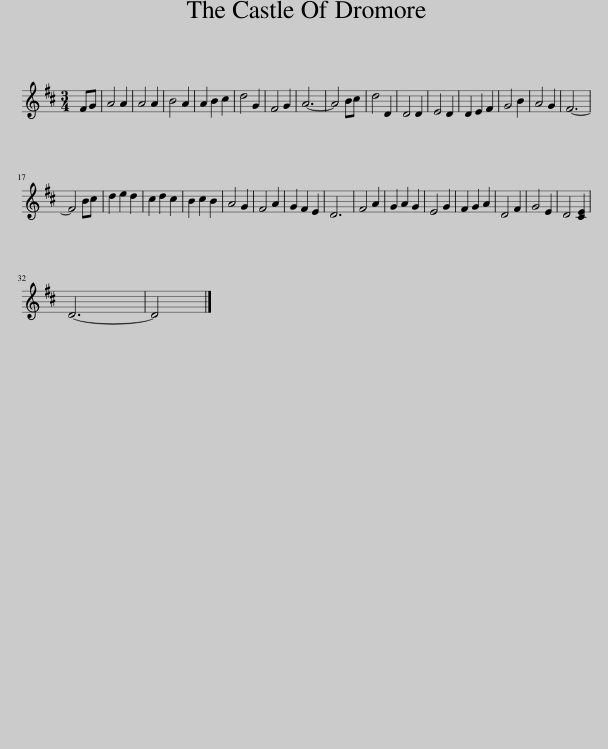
X:1
L:1/8
M:3/4
I:linebreak $
K:D
V:1 treble
V:1
 FG | A4 A2 | A4 A2 | B4 A2 | A2 B2 c2 | %5
 d4 G2 | F4 G2 | A6- | A4 Bc | d4 D2 | %10
 D4 D2 | E4 D2 | D2 E2 F2 | G4 B2 | A4 G2 | %15
 F6- |$ F4 Bc | d2 e2 d2 | c2 d2 c2 | B2 c2 B2 | %20
 A4 G2 | F4 A2 | G2 F2 E2 | D6 | F4 A2 | %25
 G2 A2 G2 | E4 G2 | F2 G2 A2 | D4 F2 | G4 E2 | %30
 D4 [CE]2 |$ D6- | D4 |] %33
